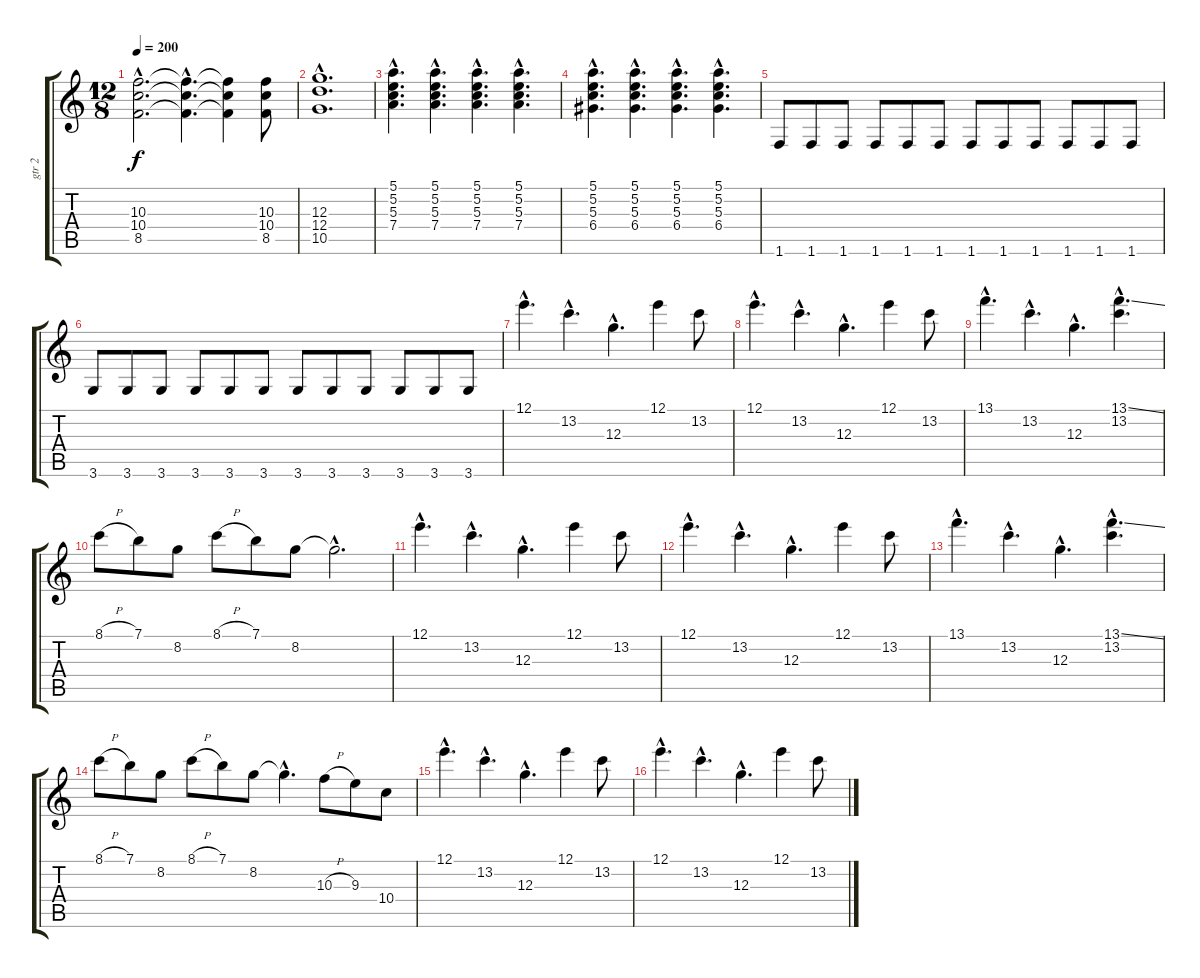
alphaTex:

\track ("gtr 2" "gtr 2") {instrument distortionguitar}
\staff {score tabs}
\tuning (E4 B3 G3 D3 A2 E2) {hide}
\ts (12 8)
\tempo 200
\clef g2
\ks c
(10.3{hac} 10.4{hac} 8.5{hac}).2{d dy f} (10.3{hac t} 10.4{hac t} 8.5{hac t}).4{d} (10.3{t} 10.4{t} 8.5{t}).4 (10.3 10.4 8.5).8 |
(12.3{hac} 12.4{hac} 10.5{hac}).1{d} |
(5.1{hac} 5.2{hac} 5.3{hac} 7.4{hac}).4{d} (5.1{hac} 5.2{hac} 5.3{hac} 7.4{hac}).4{d} (5.1{hac} 5.2{hac} 5.3{hac} 7.4{hac}).4{d} (5.1{hac} 5.2{hac} 5.3{hac} 7.4{hac}).4{d} |
(5.1{hac} 5.2{hac} 5.3{hac} 6.4{hac}).4{d} (5.1{hac} 5.2{hac} 5.3{hac} 6.4{hac}).4{d} (5.1{hac} 5.2{hac} 5.3{hac} 6.4{hac}).4{d} (5.1{hac} 5.2{hac} 5.3{hac} 6.4{hac}).4{d} |
1.6.8 1.6.8 1.6.8 1.6.8 1.6.8 1.6.8 1.6.8 1.6.8 1.6.8 1.6.8 1.6.8 1.6.8 |
3.6.8 3.6.8 3.6.8 3.6.8 3.6.8 3.6.8 3.6.8 3.6.8 3.6.8 3.6.8 3.6.8 3.6.8 |
12.1{hac}.4{d} 13.2{hac}.4{d} 12.3{hac}.4{d} 12.1.4 13.2.8 |
12.1{hac}.4{d} 13.2{hac}.4{d} 12.3{hac}.4{d} 12.1.4 13.2.8 |
13.1{hac}.4{d} 13.2{hac}.4{d} 12.3{hac}.4{d} (13.1{ss hac} 13.2{hac}).4{d} |
8.1{h}.8 7.1.8 8.2.8 8.1{h}.8 7.1.8 8.2.8 8.2{hac t}.2{d} |
12.1{hac}.4{d} 13.2{hac}.4{d} 12.3{hac}.4{d} 12.1.4 13.2.8 |
12.1{hac}.4{d} 13.2{hac}.4{d} 12.3{hac}.4{d} 12.1.4 13.2.8 |
13.1{hac}.4{d} 13.2{hac}.4{d} 12.3{hac}.4{d} (13.1{ss hac} 13.2{hac}).4{d} |
8.1{h}.8 7.1.8 8.2.8 8.1{h}.8 7.1.8 8.2.8 8.2{hac t}.4{d} 10.3{h}.8 9.3.8 10.4.8 |
12.1{hac}.4{d} 13.2{hac}.4{d} 12.3{hac}.4{d} 12.1.4 13.2.8 |
12.1{hac}.4{d} 13.2{hac}.4{d} 12.3{hac}.4{d} 12.1.4 13.2.8
